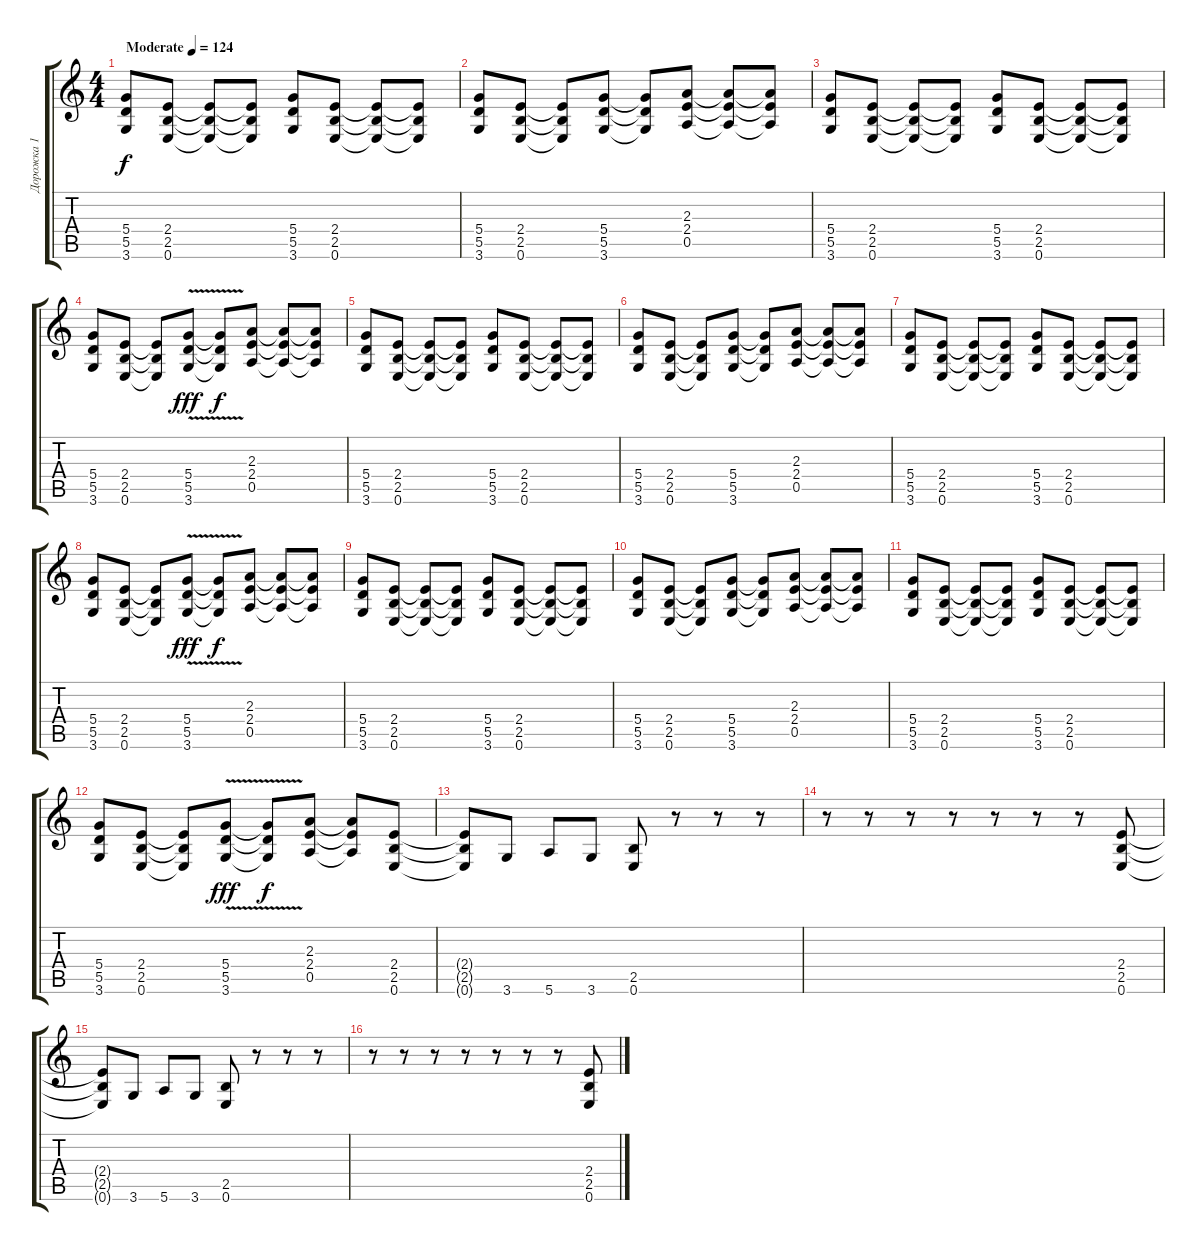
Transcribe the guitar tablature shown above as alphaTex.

\track ("Дорожка 1" "Дорожка 1") {instrument acousticguitarsteel}
\staff {score tabs}
\tuning (E4 B3 G3 D3 A2 E2) {hide}
\ts (4 4)
\tempo (124 "Moderate")
\clef g2
\ks c
(5.4 5.5 3.6).8{dy f instrument acousticguitarsteel} (2.4 2.5 0.6).8 (2.4{t} 2.5{t} 0.6{t}).8 (2.4{t} 2.5{t} 0.6{t}).8 (5.4 5.5 3.6).8 (2.4 2.5 0.6).8 (2.4{t} 2.5{t} 0.6{t}).8 (2.4{t} 2.5{t} 0.6{t}).8 |
(5.4 5.5 3.6).8 (2.4 2.5 0.6).8 (2.4{t} 2.5{t} 0.6{t}).8 (5.4 5.5 3.6).8 (5.4{t} 5.5{t} 3.6{t}).8 (2.3 2.4 0.5).8 (2.3{t} 2.4{t} 0.5{t}).8 (2.3{t} 2.4{t} 0.5{t}).8 |
(5.4 5.5 3.6).8 (2.4 2.5 0.6).8 (2.4{t} 2.5{t} 0.6{t}).8 (2.4{t} 2.5{t} 0.6{t}).8 (5.4 5.5 3.6).8 (2.4 2.5 0.6).8 (2.4{t} 2.5{t} 0.6{t}).8 (2.4{t} 2.5{t} 0.6{t}).8 |
(5.4 5.5 3.6).8 (2.4 2.5 0.6).8 (2.4{t} 2.5{t} 0.6{t}).8 (5.4{v} 5.5{v} 3.6{v}).8{dy fff} (5.4{t} 5.5{t} 3.6{t}).8{dy f} (2.3 2.4 0.5).8 (2.3{t} 2.4{t} 0.5{t}).8 (2.3{t} 2.4{t} 0.5{t}).8 |
(5.4 5.5 3.6).8 (2.4 2.5 0.6).8 (2.4{t} 2.5{t} 0.6{t}).8 (2.4{t} 2.5{t} 0.6{t}).8 (5.4 5.5 3.6).8 (2.4 2.5 0.6).8 (2.4{t} 2.5{t} 0.6{t}).8 (2.4{t} 2.5{t} 0.6{t}).8 |
(5.4 5.5 3.6).8 (2.4 2.5 0.6).8 (2.4{t} 2.5{t} 0.6{t}).8 (5.4 5.5 3.6).8 (5.4{t} 5.5{t} 3.6{t}).8 (2.3 2.4 0.5).8 (2.3{t} 2.4{t} 0.5{t}).8 (2.3{t} 2.4{t} 0.5{t}).8 |
(5.4 5.5 3.6).8 (2.4 2.5 0.6).8 (2.4{t} 2.5{t} 0.6{t}).8 (2.4{t} 2.5{t} 0.6{t}).8 (5.4 5.5 3.6).8 (2.4 2.5 0.6).8 (2.4{t} 2.5{t} 0.6{t}).8 (2.4{t} 2.5{t} 0.6{t}).8 |
(5.4 5.5 3.6).8 (2.4 2.5 0.6).8 (2.4{t} 2.5{t} 0.6{t}).8 (5.4{v} 5.5{v} 3.6{v}).8{dy fff} (5.4{t} 5.5{t} 3.6{t}).8{dy f} (2.3 2.4 0.5).8 (2.3{t} 2.4{t} 0.5{t}).8 (2.3{t} 2.4{t} 0.5{t}).8 |
(5.4 5.5 3.6).8 (2.4 2.5 0.6).8 (2.4{t} 2.5{t} 0.6{t}).8 (2.4{t} 2.5{t} 0.6{t}).8 (5.4 5.5 3.6).8 (2.4 2.5 0.6).8 (2.4{t} 2.5{t} 0.6{t}).8 (2.4{t} 2.5{t} 0.6{t}).8 |
(5.4 5.5 3.6).8 (2.4 2.5 0.6).8 (2.4{t} 2.5{t} 0.6{t}).8 (5.4 5.5 3.6).8 (5.4{t} 5.5{t} 3.6{t}).8 (2.3 2.4 0.5).8 (2.3{t} 2.4{t} 0.5{t}).8 (2.3{t} 2.4{t} 0.5{t}).8 |
(5.4 5.5 3.6).8 (2.4 2.5 0.6).8 (2.4{t} 2.5{t} 0.6{t}).8 (2.4{t} 2.5{t} 0.6{t}).8 (5.4 5.5 3.6).8 (2.4 2.5 0.6).8 (2.4{t} 2.5{t} 0.6{t}).8 (2.4{t} 2.5{t} 0.6{t}).8 |
(5.4 5.5 3.6).8 (2.4 2.5 0.6).8 (2.4{t} 2.5{t} 0.6{t}).8 (5.4{v} 5.5{v} 3.6{v}).8{dy fff} (5.4{t} 5.5{t} 3.6{t}).8{dy f} (2.3 2.4 0.5).8 (2.3{t} 2.4{t} 0.5{t}).8 (2.4 2.5 0.6).8 |
(2.4{t} 2.5{t} 0.6{t}).8 3.6.8 5.6.8 3.6.8 (2.5 0.6).8 r.8 r.8 r.8 |
r.8 r.8 r.8 r.8 r.8 r.8 r.8 (2.4 2.5 0.6).8 |
(2.4{t} 2.5{t} 0.6{t}).8 3.6.8 5.6.8 3.6.8 (2.5 0.6).8 r.8 r.8 r.8 |
r.8 r.8 r.8 r.8 r.8 r.8 r.8 (2.4 2.5 0.6).8
